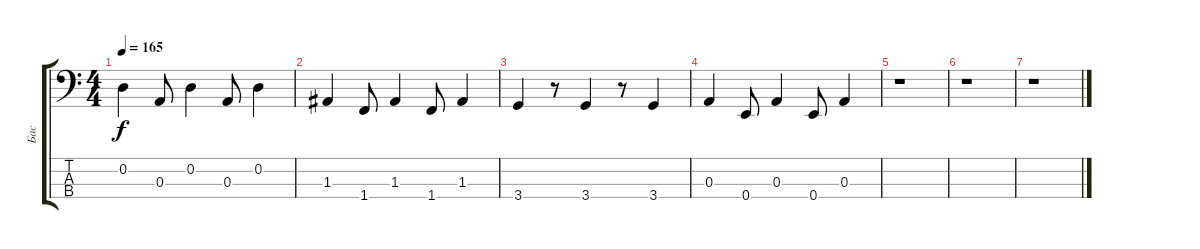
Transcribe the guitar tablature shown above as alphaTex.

\track ("Бас" "Бас") {instrument fretlessbass}
\staff {score tabs}
\tuning (G2 D2 A1 E1) {hide}
\ts (4 4)
\tempo 165
\clef f4
\ks c
0.2.4{dy f} 0.3.8 0.2.4 0.3.8 0.2.4 |
1.3.4 1.4.8 1.3.4 1.4.8 1.3.4 |
3.4.4 r.8 3.4.4 r.8 3.4.4 |
0.3.4 0.4.8 0.3.4 0.4.8 0.3.4 |
r.1 |
r.1 |
r.1
